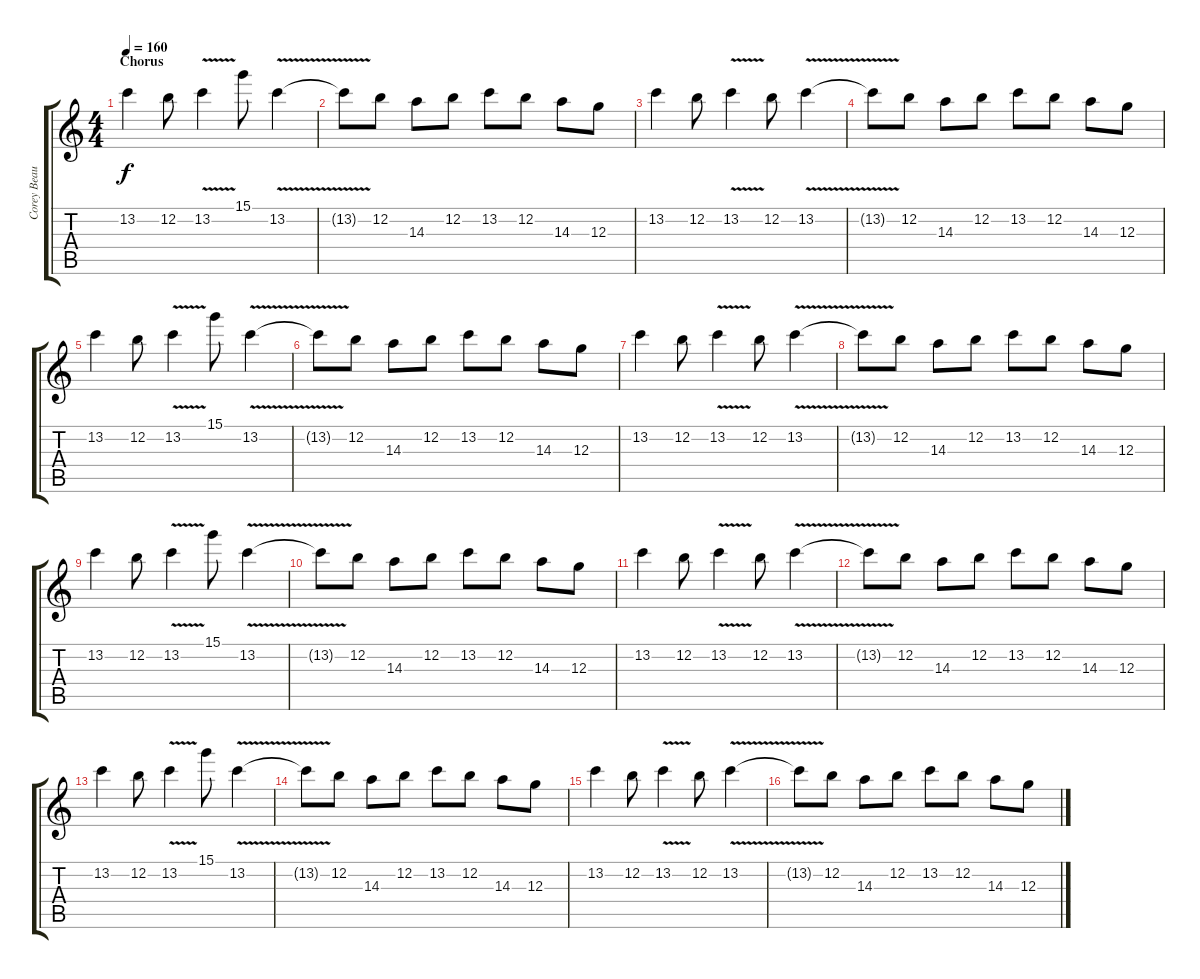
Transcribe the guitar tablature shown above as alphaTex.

\track ("Corey Beaulieu" "Corey Beau") {instrument distortionguitar}
\staff {score tabs}
\tuning (E4 B3 G3 D3 A2 D2) {hide}
\ts (4 4)
\section ("" "Chorus")
\tempo 160
\clef g2
\ks c
13.2.4{dy f} 12.2.8 13.2{v}.4 15.1.8 13.2{v}.4 |
13.2{t}.8 12.2.8 14.3.8 12.2.8 13.2.8 12.2.8 14.3.8 12.3.8 |
13.2.4 12.2.8 13.2{v}.4 12.2.8 13.2{v}.4 |
13.2{t}.8 12.2.8 14.3.8 12.2.8 13.2.8 12.2.8 14.3.8 12.3.8 |
13.2.4 12.2.8 13.2{v}.4 15.1.8 13.2{v}.4 |
13.2{t}.8 12.2.8 14.3.8 12.2.8 13.2.8 12.2.8 14.3.8 12.3.8 |
13.2.4 12.2.8 13.2{v}.4 12.2.8 13.2{v}.4 |
13.2{t}.8 12.2.8 14.3.8 12.2.8 13.2.8 12.2.8 14.3.8 12.3.8 |
13.2.4 12.2.8 13.2{v}.4 15.1.8 13.2{v}.4 |
13.2{t}.8 12.2.8 14.3.8 12.2.8 13.2.8 12.2.8 14.3.8 12.3.8 |
13.2.4 12.2.8 13.2{v}.4 12.2.8 13.2{v}.4 |
13.2{t}.8 12.2.8 14.3.8 12.2.8 13.2.8 12.2.8 14.3.8 12.3.8 |
13.2.4 12.2.8 13.2{v}.4 15.1.8 13.2{v}.4 |
13.2{t}.8 12.2.8 14.3.8 12.2.8 13.2.8 12.2.8 14.3.8 12.3.8 |
13.2.4 12.2.8 13.2{v}.4 12.2.8 13.2{v}.4 |
13.2{t}.8 12.2.8 14.3.8 12.2.8 13.2.8 12.2.8 14.3.8 12.3.8
